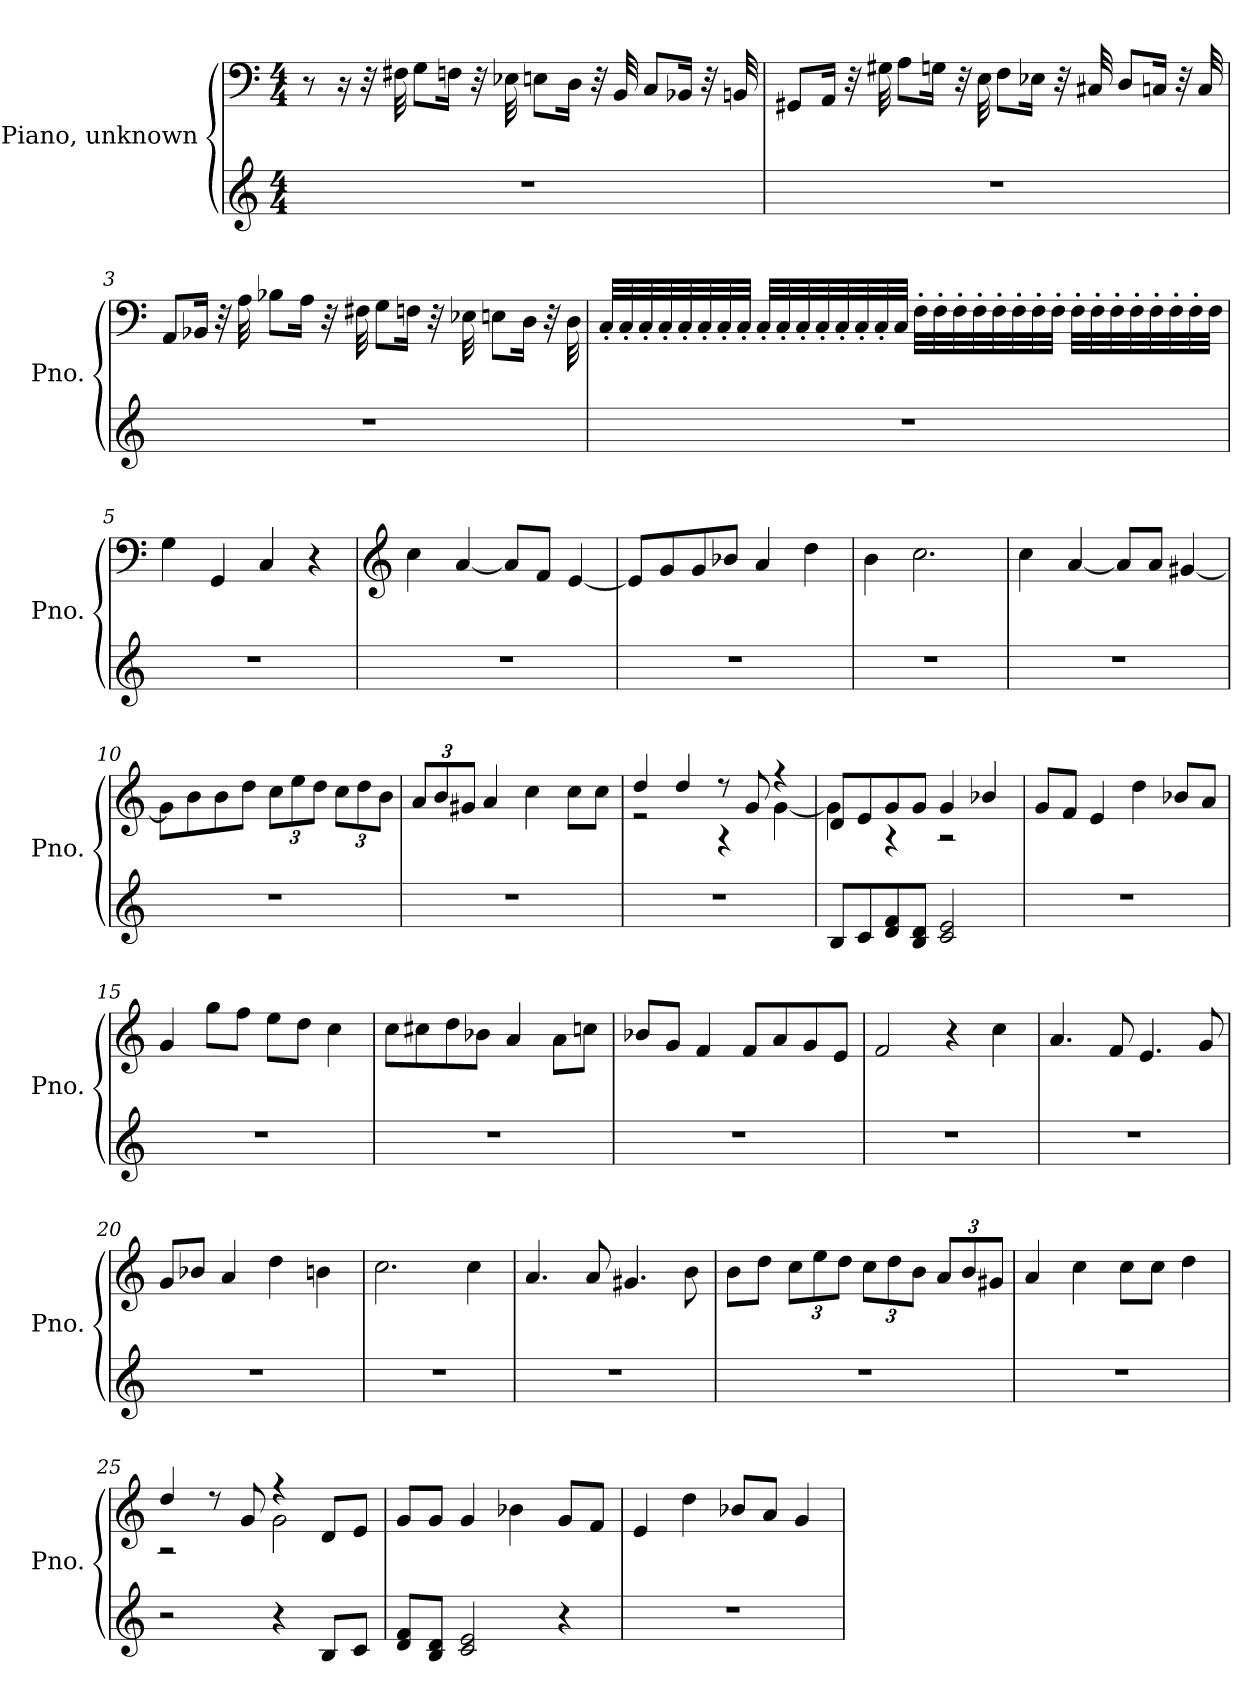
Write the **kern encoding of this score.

**kern	**kern
*part1	*part1
*staff2	*staff1
*I"Piano, unknown	*
*I'Pno.	*
*clefG2	*clefF4
*k[]	*k[]
*M4/4	*M4/4
*MM120	*MM120
=1	=1
1r	8r
.	16r
.	32r
.	32F#X\
.	8G\L
.	16Fn\Jk
.	32r
.	32E-X\
.	8En\L
.	16D\Jk
.	32r
.	32BB/
.	8C/L
.	16BB-X/Jk
.	32r
.	32BBn/
=2	=2
1r	8GG#X/L
.	16AA/Jk
.	32r
.	32G#X\
.	8A\L
.	16Gn\Jk
.	32r
.	32E\
.	8F\L
.	16E-X\Jk
.	32r
.	32C#X/
.	8D/L
.	16Cn/Jk
.	32r
.	32C/
!!LO:LB:g=z
=3	=3
1r	8AA/L
.	16BB-X/Jk
.	32r
.	32A\
.	8B-X\L
.	16A\Jk
.	32r
.	32F#X\
.	8G\L
.	16Fn\Jk
.	32r
.	32E-X\
.	8En\L
.	16D\Jk
.	32r
.	32D\
!!LO:LB:g=z
=4	=4
1r	32C'/LLL
.	32C'/
.	32C'/
.	32C'/
.	32C'/
.	32C'/
.	32C'/
.	32C'/JJJ
.	32C'/LLL
.	32C'/
.	32C'/
.	32C'/
.	32C'/
.	32C'/
.	32C'/
.	32C/JJJ
.	32F'\LLL
.	32F'\
.	32F'\
.	32F'\
.	32F'\
.	32F'\
.	32F'\
.	32F'\JJJ
.	32F'\LLL
.	32F'\
.	32F'\
.	32F'\
.	32F'\
.	32F'\
.	32F'\
.	32F\JJJ
=5	=5
1r	4G\
.	4GG/
.	4C/
.	4r
=6	=6
*	*clefG2
1r	4cc\
.	[4a/
.	8a/L]
.	8f/J
.	[4e/
!!LO:LB:g=z
=7	=7
1r	8e/L]
.	8g/
.	8g/
.	8b-X/J
.	4a/
.	4dd\
=8	=8
1r	4b\
.	2.cc\
=9	=9
1r	4cc\
.	[4a/
.	8a/L]
.	8a/J
.	[4g#X/
=10	=10
1r	8g#\L]
.	8b\
.	8b\
.	8dd\J
*	*Xbrackettup
.	12cc\L
.	12ee\
.	12dd\J
.	12cc\L
.	12dd\
.	12b\J
=11	=11
1r	12a/L
.	12b/
.	12g#X/J
.	4a/
.	4cc\
.	8cc\L
.	8cc\J
=12	=12
*	*^
1r	4dd/	2r
.	4dd/	.
.	8r	4r
.	8g/	.
.	4r	[4g\
!!LO:LB:g=z	!!
=13	=13	=13
8B/L	8d/L	4g\]
8c/	8e/	.
8d/ 8f/	8g/	4r
8B/ 8d/J	8g/J	.
2c/ 2e/	4g/	2r
.	4b-X/	.
*	*v	*v
=14	=14
1r	8g/L
.	8f/J
.	4e/
.	4dd\
.	8b-X/L
.	8a/J
=15	=15
1r	4g/
.	8gg\L
.	8ff\J
.	8ee\L
.	8dd\J
.	4cc\
=16	=16
1r	8cc\L
.	8cc#X\
.	8dd\
.	8b-X\J
.	4a/
.	8a\L
.	8ccn\J
=17	=17
1r	8b-X/L
.	8g/J
.	4f/
.	8f/L
.	8a/
.	8g/
.	8e/J
=18	=18
1r	2f/
.	4r
.	4cc\
!!LO:LB:g=z
=19	=19
1r	4.a/
.	8f/
.	4.e/
.	8g/
=20	=20
1r	8g/L
.	8b-X/J
.	4a/
.	4dd\
.	4bn\
=21	=21
1r	2.cc\
.	4cc\
=22	=22
1r	4.a/
.	8a/
.	4.g#X/
.	8b\
=23	=23
1r	8b\L
.	8dd\J
.	12cc\L
.	12ee\
.	12dd\J
.	12cc\L
.	12dd\
.	12b\J
.	12a/L
.	12b/
.	12g#X/J
=24	=24
1r	4a/
.	4cc\
.	8cc\L
.	8cc\J
.	4dd\
!!LO:PB:g=z
=25	=25
*	*^
2r	4dd/	2r
.	8r	.
.	8g/	.
4r	4r	2g\
8B/L	8d/L	.
8c/J	8e/J	.
*	*v	*v
=26	=26
8d/ 8f/L	8g/L
8B/ 8d/J	8g/J
2c/ 2e/	4g/
.	4b-X\
4r	8g/L
.	8f/J
=27	=27
1r	4e/
.	4dd\
.	8b-X/L
.	8a/J
.	4g/
=	=
*-	*-
